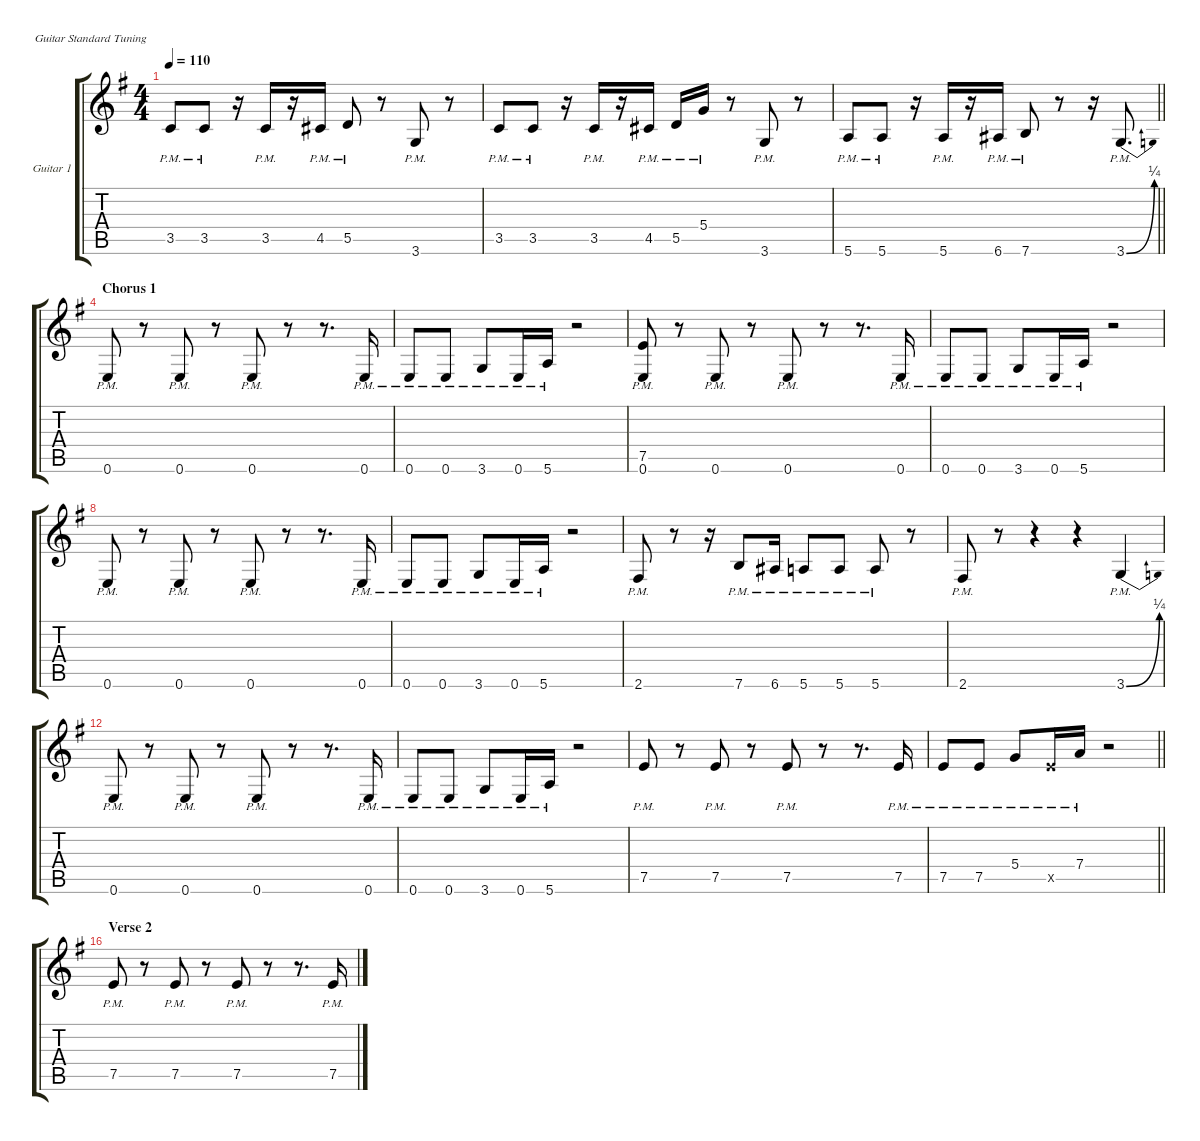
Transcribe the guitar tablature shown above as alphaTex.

\defaultSystemsLayout 4
\hideDynamics
\bracketExtendMode groupsimilarinstruments
\useSystemSignSeparator
\multiBarRest
\multiTrackTrackNamePolicy allsystems
\firstSystemTrackNameMode fullname
\firstSystemTrackNameOrientation horizontal
\otherSystemsTrackNameOrientation horizontal
\defaultBarNumberDisplay FirstOfSystem
\track ("Guitar 1" "Gtr. 1") {multiBarRest instrument overdrivenguitar}
\staff {score tabs}
\tuning (E4 B3 G3 D3 A2 E2)
\ts (4 4)
\tempo 110
\clef g2
\ks g
3.5{pm}.8{dy f} 3.5{pm}.8 r.16 3.5{pm}.16 r.16 4.5{pm}.16 5.5{pm}.8 r.8 3.6{pm}.8 r.8 |
3.5{pm}.8 3.5{pm}.8 r.16 3.5{pm}.16 r.16 4.5{pm}.16 5.5{pm}.16 5.4{pm}.16 r.8 3.6{pm}.8 r.8 |
\barLineRight lightlight
5.6{pm}.8 5.6{pm}.8 r.16 5.6{pm}.16 r.16 6.6{pm}.16 7.6{pm}.8 r.8 r.16 3.6{be (bend 0 0 13.2 1) pm}.8{d} |
\section ("" "Chorus 1")
0.6{pm}.8 r.8 0.6{pm}.8 r.8 0.6{pm}.8 r.8 r.8{d} 0.6{pm}.16 |
0.6{pm}.8 0.6{pm}.8 3.6{pm}.8 0.6{pm}.16 5.6{pm}.16 r.2 |
(0.6{pm} 7.5{pm}).8 r.8 0.6{pm}.8 r.8 0.6{pm}.8 r.8 r.8{d} 0.6{pm}.16 |
0.6{pm}.8 0.6{pm}.8 3.6{pm}.8 0.6{pm}.16 5.6{pm}.16 r.2 |
0.6{pm}.8 r.8 0.6{pm}.8 r.8 0.6{pm}.8 r.8 r.8{d} 0.6{pm}.16 |
0.6{pm}.8 0.6{pm}.8 3.6{pm}.8 0.6{pm}.16 5.6{pm}.16 r.2 |
2.6{pm}.8 r.8 r.16 7.6{pm}.8 6.6{pm}.16 5.6{pm}.8 5.6{pm}.8 5.6{pm}.8 r.8 |
2.6{pm}.8 r.8 r.4 r.4 3.6{be (bend 18 0 53.4 1) pm}.4 |
0.6{pm}.8 r.8 0.6{pm}.8 r.8 0.6{pm}.8 r.8 r.8{d} 0.6{pm}.16 |
0.6{pm}.8 0.6{pm}.8 3.6{pm}.8 0.6{pm}.16 5.6{pm}.16 r.2 |
7.5{pm}.8 r.8 7.5{pm}.8 r.8 7.5{pm}.8 r.8 r.8{d} 7.5{pm}.16 |
\barLineRight lightlight
7.5{pm}.8 7.5{pm}.8 5.4{pm}.8 7.5{pm x}.16 7.4{pm}.16 r.2 |
\section ("" "Verse 2")
7.5{pm}.8 r.8 7.5{pm}.8 r.8 7.5{pm}.8 r.8 r.8{d} 7.5{pm}.16
